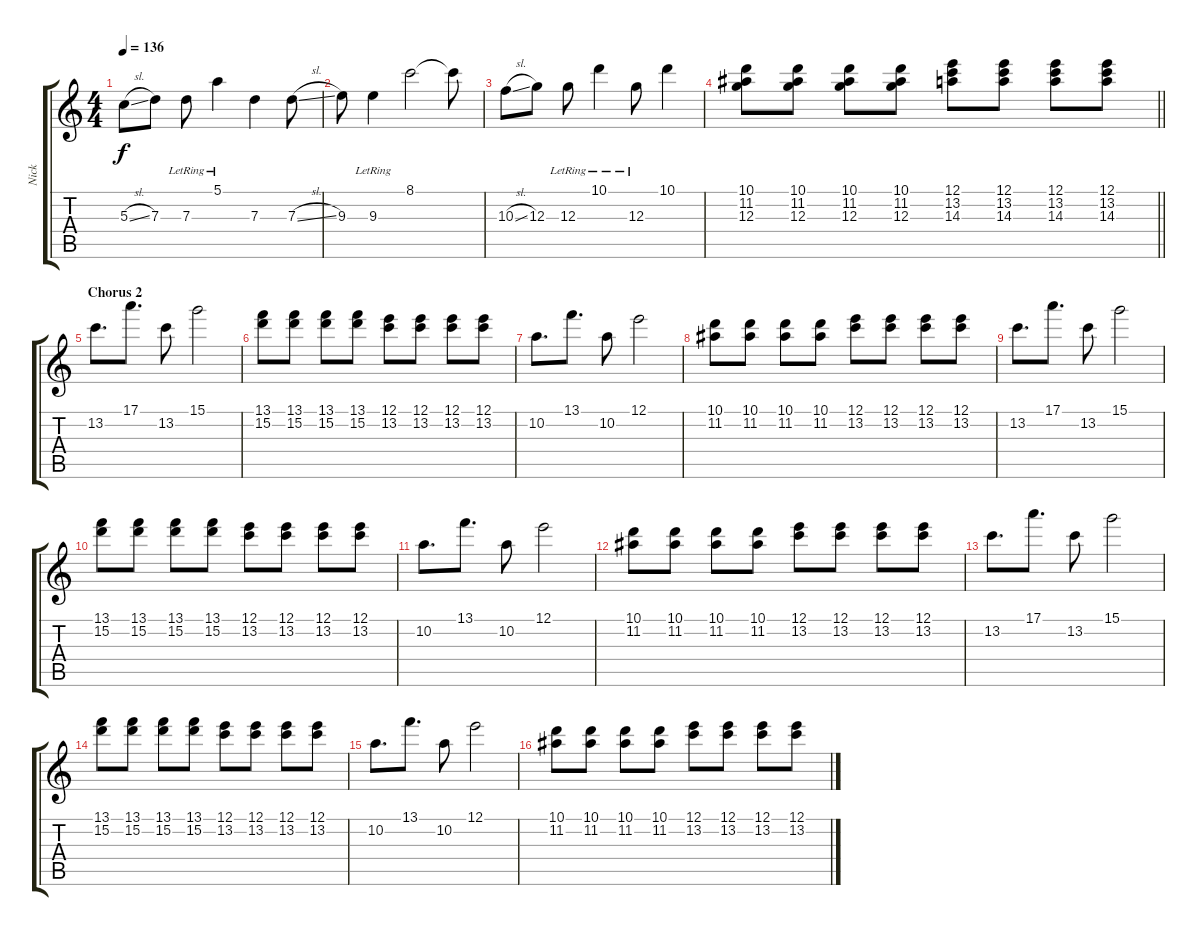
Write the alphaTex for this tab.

\track ("Nick" "Nick") {instrument overdrivenguitar}
\staff {score tabs}
\tuning (E4 B3 G3 D3 A2 E2) {hide}
\ts (4 4)
\tempo 136
\clef g2
\ks c
5.3{sl}.8{dy f} 7.3.8 7.3{lr}.8 5.1{lr}.4 7.3.4 7.3{sl}.8 |
9.3.8 9.3{lr}.4 8.1.2 8.1{t}.8 |
10.3{sl}.8 12.3.8 12.3{lr}.8 10.1{lr}.4 12.3{lr}.8 10.1.4 |
\barLineRight lightlight
(10.1 11.2 12.3).8{instrument overdrivenguitar} (10.1 11.2 12.3).8 (10.1 11.2 12.3).8 (10.1 11.2 12.3).8 (12.1 13.2 14.3).8 (12.1 13.2 14.3).8 (12.1 13.2 14.3).8 (12.1 13.2 14.3).8 |
\section ("" "Chorus 2")
13.2.8{d} 17.1.8{d} 13.2.8 15.1.2 |
(13.1 15.2).8 (13.1 15.2).8 (13.1 15.2).8 (13.1 15.2).8 (12.1 13.2).8 (12.1 13.2).8 (12.1 13.2).8 (12.1 13.2).8 |
10.2.8{d} 13.1.8{d} 10.2.8 12.1.2 |
(10.1 11.2).8 (10.1 11.2).8 (10.1 11.2).8 (10.1 11.2).8 (12.1 13.2).8 (12.1 13.2).8 (12.1 13.2).8 (12.1 13.2).8 |
13.2.8{d} 17.1.8{d} 13.2.8 15.1.2 |
(13.1 15.2).8 (13.1 15.2).8 (13.1 15.2).8 (13.1 15.2).8 (12.1 13.2).8 (12.1 13.2).8 (12.1 13.2).8 (12.1 13.2).8 |
10.2.8{d} 13.1.8{d} 10.2.8 12.1.2 |
(10.1 11.2).8 (10.1 11.2).8 (10.1 11.2).8 (10.1 11.2).8 (12.1 13.2).8 (12.1 13.2).8 (12.1 13.2).8 (12.1 13.2).8 |
13.2.8{d} 17.1.8{d} 13.2.8 15.1.2 |
(13.1 15.2).8 (13.1 15.2).8 (13.1 15.2).8 (13.1 15.2).8 (12.1 13.2).8 (12.1 13.2).8 (12.1 13.2).8 (12.1 13.2).8 |
10.2.8{d} 13.1.8{d} 10.2.8 12.1.2 |
(10.1 11.2).8 (10.1 11.2).8 (10.1 11.2).8 (10.1 11.2).8 (12.1 13.2).8 (12.1 13.2).8 (12.1 13.2).8 (12.1 13.2).8
